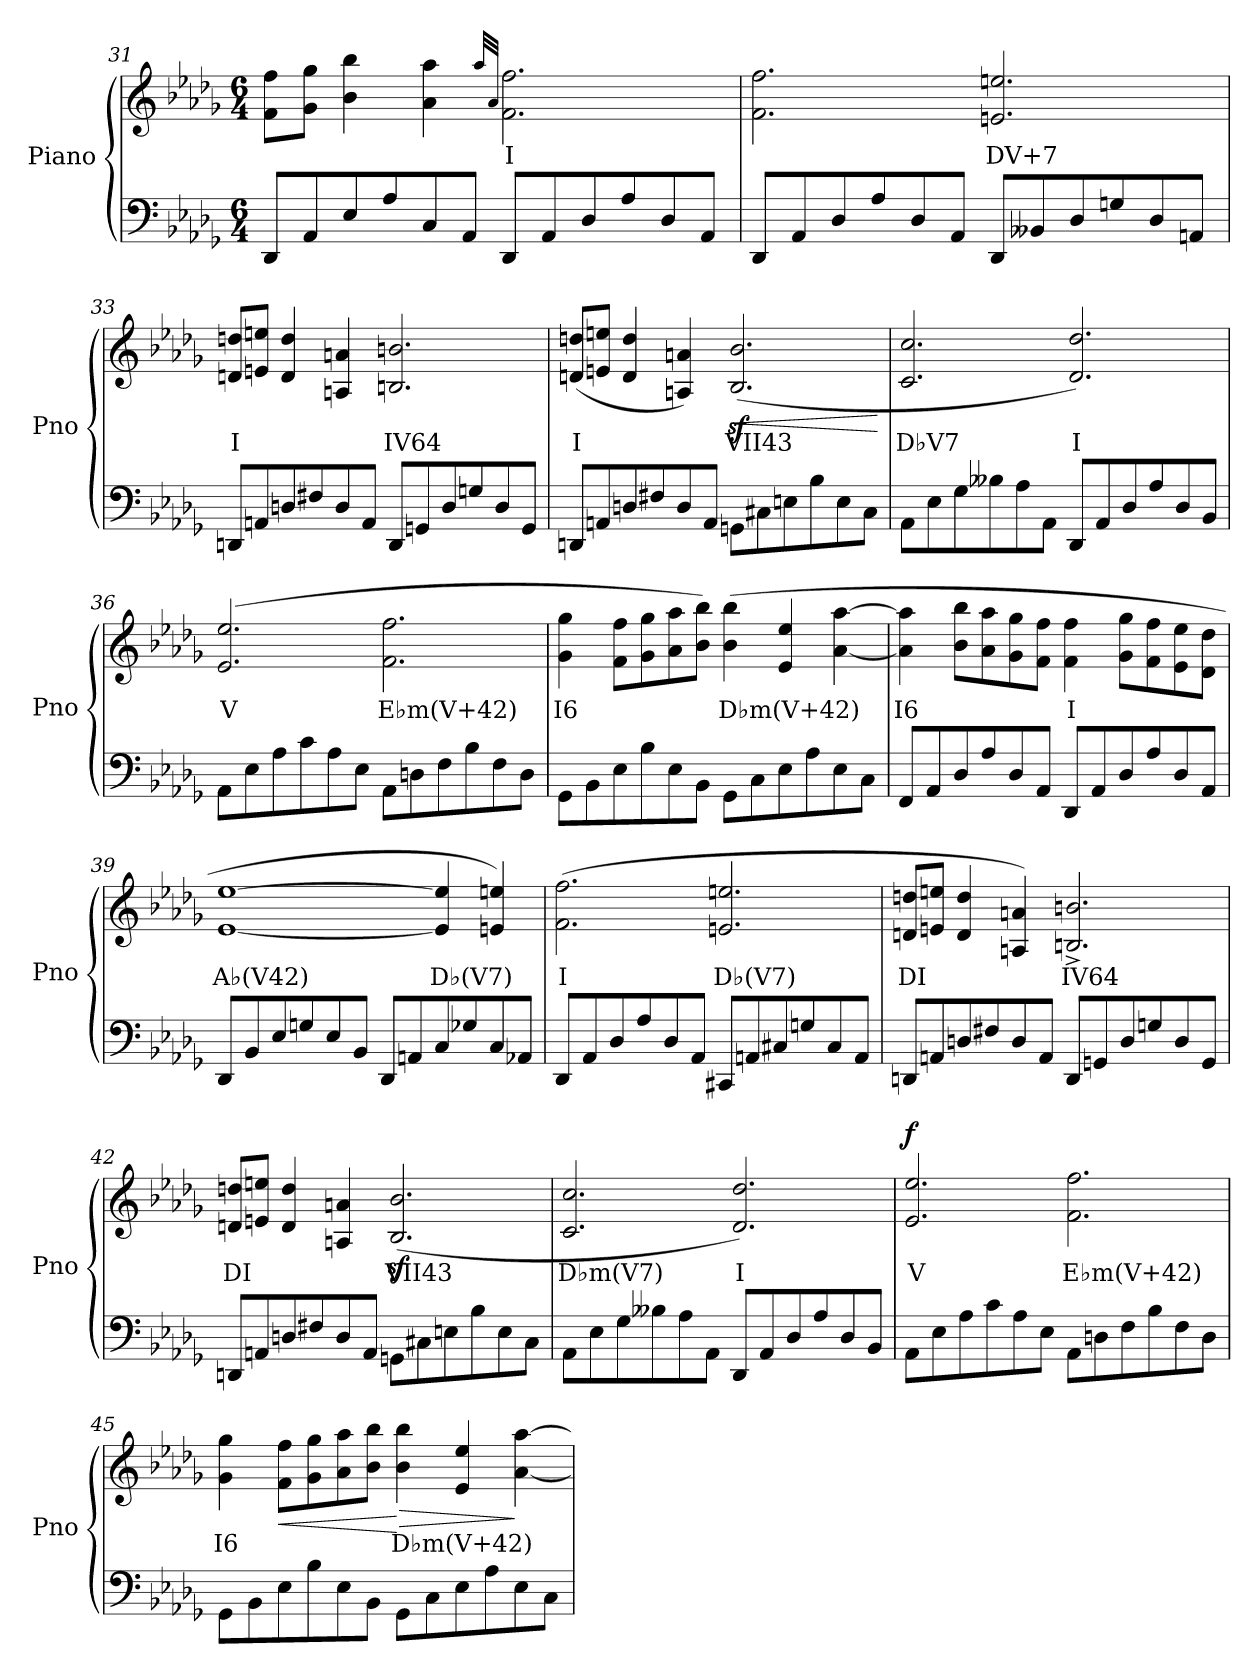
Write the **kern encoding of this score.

**kern	**kern	**text	**dynam
*part1	*part1	*part1	*part1
*staff2	*staff1	*staff1	*staff1/2
*I"Piano	*	*	*
*I'Pno	*	*	*
*clefF4	*clefG2	*	*
*k[b-e-a-d-g-]	*k[b-e-a-d-g-]	*	*
*b-:	*b-:	*	*
*M6/4	*M6/4	*	*
=31	=31	=31	=31
8DD-/L	8f\ 8ff\L	.	.
8AA-/	8g-\ 8gg-\J	.	.
8E-/	4b-\ 4bb-\	.	.
8A-/	.	.	.
8C/	4a-\ 4aa-\	.	.
8AA-/J	.	.	.
.	32qaa-/LLL	.	.
.	32qa-/JJJ	.	.
!	!	!LO:LY:b	!
8DD-/L	2.f\ 2.ff\	I	.
8AA-/	.	.	.
8D-/	.	.	.
8A-/	.	.	.
8D-/	.	.	.
8AA-/J	.	.	.
=32	=32	=32	=32
8DD-/L	2.f\ 2.ff\	.	.
8AA-/	.	.	.
8D-/	.	.	.
8A-/	.	.	.
8D-/	.	.	.
8AA-/J	.	.	.
!	!	!LO:LY:b	!
8DD-/L	2.en/ 2.een/	DV+7	.
8BB--X/	.	.	.
8D-/	.	.	.
8Gn/	.	.	.
8D-/	.	.	.
8AAn/J	.	.	.
!!LO:PB:g=z
=33	=33	=33	=33
!	!	!LO:LY:b	!
8DDn/L	8dn/ 8ddn/L	I	.
8AAn/	8en/ 8een/J	.	.
8Dn/	4d/ 4dd/	.	.
8F#X/	.	.	.
8D/	4An/ 4an/	.	.
8AA/J	.	.	.
!	!	!LO:LY:b	!
8DD/L	2.Bn/ 2.bn/	IV64	.
8GGn/	.	.	.
8D/	.	.	.
8Gn/	.	.	.
8D/	.	.	.
8GG/J	.	.	.
=34	=34	=34	=34
!	!	!LO:LY:b	!
8DDn/L	(<8dn/ 8ddn/L	I	.
8AAn/	8en/ 8een/J	.	.
8Dn/	4d/ 4dd/	.	.
8F#X/	.	.	.
8D/	4An/ 4an/)	.	.
8AA/J	.	.	.
!	!	!LO:LY:b	!LO:HP:b
8GGn\L	(>2.B-/z< 2.b-/z<	VII43	<
8C#X\	.	.	.
8En\	.	.	.
8B-\	.	.	.
8E\	.	.	.
8C#\J	.	.	.
.	.	.	[
!!LO:LB:g=z
=35	=35	=35	=35
!	!	!LO:LY:b	!
8AA-\L	2.c/ 2.cc/	D♭V7	.
8E-\	.	.	.
8G-\	.	.	.
8B--X\	.	.	.
8A-\	.	.	.
8AA-\J	.	.	.
!	!	!LO:LY:b	!
8DD-/L	2.d-/ 2.dd-/)	I	.
8AA-/	.	.	.
8D-/	.	.	.
8A-/	.	.	.
8D-/	.	.	.
8BB-</J	.	.	.
=36	=36	=36	=36
!	!	!LO:LY:b	!
8AA-\L	(>2.e-/ 2.ee-/	V	.
8E-\	.	.	.
8A-\	.	.	.
8c\	.	.	.
8A-\	.	.	.
8E-\J	.	.	.
!	!	!LO:LY:b	!
8AA-\L	2.f\ 2.ff\	E♭m(V+42)	.
8Dn\	.	.	.
8F\	.	.	.
8B-\	.	.	.
8F\	.	.	.
8D\J	.	.	.
=37	=37	=37	=37
!	!	!LO:LY:b	!
8GG-\L	4g-\ 4gg-\	I6	.
8BB-\	.	.	.
8E-\	8f\ 8ff\L	.	.
8B-\	8g-\ 8gg-\	.	.
8E-\	8a-\ 8aa-\	.	.
8BB-\J	8b-\ 8bb-\J)	.	.
!	!	!LO:LY:b	!
8GG-\L	(>4b-\ 4bb-\	D♭m(V+42)	.
8C\	.	.	.
8E-\	4e-/ 4ee-/	.	.
8A-\	.	.	.
8E-\	[4a-\ [4aa-\	.	.
8C\J	.	.	.
!!LO:LB:g=z
=38	=38	=38	=38
!	!	!LO:LY:b	!
8FF/L	4a-\] 4aa-\]	I6	.
8AA-/	.	.	.
8D-/	8b-\ 8bb-\L	.	.
8A-/	8a-\ 8aa-\	.	.
8D-/	8g-\ 8gg-\	.	.
8AA-/J	8f\ 8ff\J	.	.
!	!	!LO:LY:b	!
8DD-/L	4f\ 4ff\	I	.
8AA-/	.	.	.
8D-/	8g-\ 8gg-\L	.	.
8A-/	8f\ 8ff\	.	.
8D-/	8e-\ 8ee-\	.	.
8AA-/J	8d-\ 8dd-\J	.	.
=39	=39	=39	=39
!	!	!LO:LY:b	!
8DD-/L	[1e- [1ee-	A♭(V42)	.
8BB-/	.	.	.
8E-/	.	.	.
8Gn/	.	.	.
8E-/	.	.	.
8BB-/J	.	.	.
8DD-/L	.	.	.
8AAn/	.	.	.
!	!	!LO:LY:b	!
8C/	4e-/] 4ee-/]	D♭(V7)	.
8G-X/	.	.	.
8C/	4en/ 4een/)	.	.
8AA-X/J	.	.	.
!!LO:LB:g=z
=40	=40	=40	=40
!	!	!LO:LY:b	!
8DD-/L	(>2.f\ 2.ff\	I	.
8AA-/	.	.	.
8D-/	.	.	.
8A-/	.	.	.
8D-/	.	.	.
8AA-/J	.	.	.
!	!	!LO:LY:b	!
8CC#X/L	2.en/ 2.een/	D♭(V7)	.
8AAn/	.	.	.
8C#X/	.	.	.
8Gn/	.	.	.
8C#/	.	.	.
8AA/J	.	.	.
=41	=41	=41	=41
!	!	!LO:LY:b	!
8DDn/L	8dn/ 8ddn/L	DI	.
8AAn/	8en/ 8een/J	.	.
8Dn/	4d/ 4dd/	.	.
8F#X/	.	.	.
8D/	4An/ 4an/)	.	.
8AA/J	.	.	.
!	!	!LO:LY:b	!
8DD/L	2.Bn/^ 2.bn/^	IV64	.
8GGn/	.	.	.
8D/	.	.	.
8Gn/	.	.	.
8D/	.	.	.
8GG/J	.	.	.
!!LO:PB:g=z
=42	=42	=42	=42
!	!	!LO:LY:b	!
8DDn/L	8dn/ 8ddn/L	DI	.
8AAn/	8en/ 8een/J	.	.
8Dn/	4d/ 4dd/	.	.
8F#X/	.	.	.
8D/	4An/ 4an/	.	.
8AA/J	.	.	.
!	!	!LO:LY:b	!
8GGn\L	(>2.B-/z< 2.b-/z<	VII43	.
8C#X\	.	.	.
8En\	.	.	.
8B-\	.	.	.
8E\	.	.	.
8C#\J	.	.	.
=43	=43	=43	=43
!	!	!LO:LY:b	!
8AA-\L	2.c/ 2.cc/	D♭m(V7)	.
8E-\	.	.	.
8G-\	.	.	.
8B--X\	.	.	.
8A-\	.	.	.
8AA-\J	.	.	.
!	!	!LO:LY:b	!
8DD-/L	2.d-/ 2.dd-/)	I	.
8AA-/	.	.	.
8D-/	.	.	.
8A-/	.	.	.
8D-/	.	.	.
8BB-/J	.	.	.
!!LO:LB:g=z
=44	=44	=44	=44
!	!	!LO:LY:b	!LO:DY:b
8AA-\L	2.e-/ 2.ee-/	V	f
8E-\	.	.	.
8A-\	.	.	.
8c\	.	.	.
8A-\	.	.	.
8E-\J	.	.	.
!	!	!LO:LY:b	!
8AA-\L	2.f\ 2.ff\	E♭m(V+42)	.
8Dn\	.	.	.
8F\	.	.	.
8B-\	.	.	.
8F\	.	.	.
8D\J	.	.	.
=45	=45	=45	=45
!	!	!LO:LY:b	!
8GG-\L	4g-\ 4gg-\	I6	.
8BB-\	.	.	.
!	!	!	!LO:HP:b
8E-\	8f\ 8ff\L	.	<
8B-\	8g-\ 8gg-\	.	.
8E-\	8a-\ 8aa-\	.	.
8BB-\J	8b-\ 8bb-\J	.	.
!	!	!LO:LY:b	!LO:HP:n=1:b
8GG-\L	4b-\ 4bb-\	D♭m(V+42)	[ >
8C\	.	.	.
8E-\	4e-/ 4ee-/	.	.
8A-\	.	.	.
8E-\	[4a-\ [4aa-\	.	]
8C\J	.	.	.
=	=	=	=
*-	*-	*-	*-
